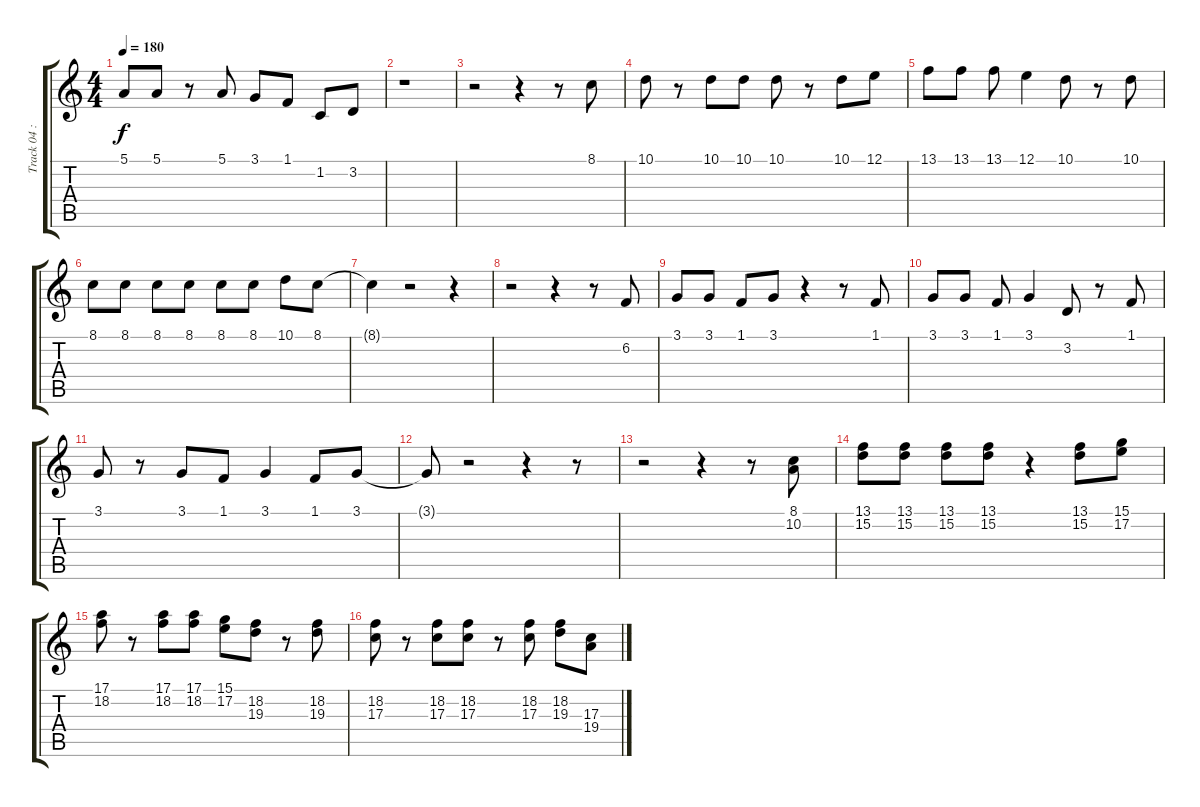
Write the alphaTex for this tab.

\track ("Track 04 : unspecified" "Track 04 :") {instrument synthbrass2}
\staff {score tabs}
\tuning (E4 B3 G3 D3 A2 E2) {hide}
\ts (4 4)
\tempo 180
\clef g2
\ks c
5.1.8{dy f} 5.1.8 r.8 5.1.8 3.1.8 1.1.8 1.2.8 3.2.8 |
r.1 |
r.2 r.4 r.8 8.1.8 |
10.1.8 r.8 10.1.8 10.1.8 10.1.8 r.8 10.1.8 12.1.8 |
13.1.8 13.1.8 13.1.8 12.1.4 10.1.8 r.8 10.1.8 |
8.1.8 8.1.8 8.1.8 8.1.8 8.1.8 8.1.8 10.1.8 8.1.8 |
8.1{t}.4 r.2 r.4 |
r.2 r.4 r.8 6.2.8 |
3.1.8 3.1.8 1.1.8 3.1.8 r.4 r.8 1.1.8 |
3.1.8 3.1.8 1.1.8 3.1.4 3.2.8 r.8 1.1.8 |
3.1.8 r.8 3.1.8 1.1.8 3.1.4 1.1.8 3.1.8 |
3.1{t}.8 r.2 r.4 r.8 |
r.2 r.4 r.8 (8.1 10.2).8 |
(13.1 15.2).8 (13.1 15.2).8 (13.1 15.2).8 (13.1 15.2).8 r.4 (13.1 15.2).8 (15.1 17.2).8 |
(17.1 18.2).8 r.8 (17.1 18.2).8 (17.1 18.2).8 (15.1 17.2).8 (18.2 19.3).8 r.8 (18.2 19.3).8 |
(18.2 17.3).8 r.8 (18.2 17.3).8 (18.2 17.3).8 r.8 (18.2 17.3).8 (18.2 19.3).8 (17.3 19.4).8
